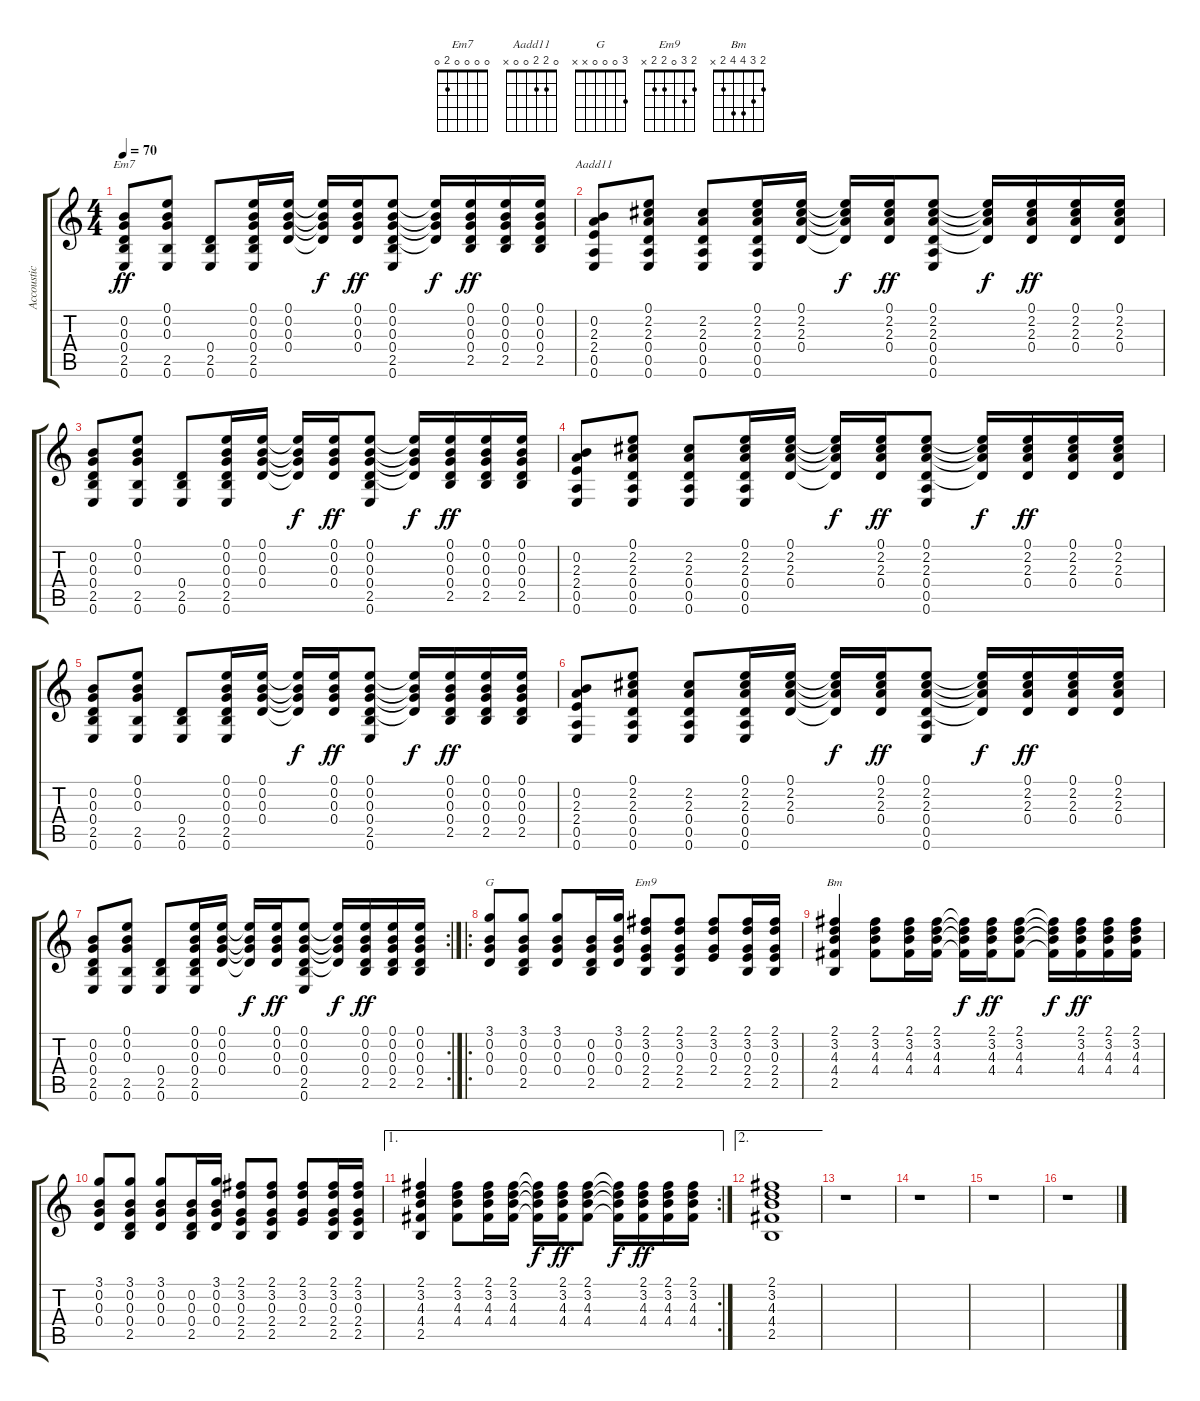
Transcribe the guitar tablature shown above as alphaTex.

\track ("Accoustic 2" "Accoustic ") {instrument acousticguitarnylon}
\staff {score tabs}
\tuning (E4 B3 G3 D3 A2 E2) {hide}
\chord ("Em7" 0 0 0 0 2 0)
\chord ("Aadd11" 0 2 2 0 0 x)
\chord ("G" 3 0 0 0 x x)
\chord ("Em9" 2 3 0 2 2 x)
\chord ("Bm" 2 3 4 4 2 x)
\ts (4 4)
\tempo 70
\clef g2
\ks c
(0.2 0.3 0.4 2.5 0.6).8{ch "Em7" dy ff} (0.1 0.2 0.3 2.5 0.6).8 (0.4 2.5 0.6).8 (0.1 0.2 0.3 0.4 2.5 0.6).16 (0.1 0.2 0.3 0.4).16 (0.1{t} 0.2{t} 0.3{t} 0.4{t}).16{dy f} (0.1 0.2 0.3 0.4).16{dy ff} (0.1 0.2 0.3 0.4 2.5 0.6).8 (0.1{t} 0.2{t} 0.3{t} 0.4{t}).16{dy f} (0.1 0.2 0.3 0.4 2.5).16{dy ff} (0.1 0.2 0.3 0.4 2.5).16 (0.1 0.2 0.3 0.4 2.5).16 |
(0.2 2.3 2.4 0.5 0.6).8{ch "Aadd11"} (0.1 2.2 2.3 0.4 0.5 0.6).8 (2.2 2.3 0.4 0.5 0.6).8 (0.1 2.2 2.3 0.4 0.5 0.6).16 (0.1 2.2 2.3 0.4).16 (0.1{t} 2.2{t} 2.3{t} 0.4{t}).16{dy f} (0.1 2.2 2.3 0.4).16{dy ff} (0.1 2.2 2.3 0.4 0.5 0.6).8 (0.1{t} 2.2{t} 2.3{t} 0.4{t}).16{dy f} (0.1 2.2 2.3 0.4).16{dy ff} (0.1 2.2 2.3 0.4).16 (0.1 2.2 2.3 0.4).16 |
(0.2 0.3 0.4 2.5 0.6).8 (0.1 0.2 0.3 2.5 0.6).8 (0.4 2.5 0.6).8 (0.1 0.2 0.3 0.4 2.5 0.6).16 (0.1 0.2 0.3 0.4).16 (0.1{t} 0.2{t} 0.3{t} 0.4{t}).16{dy f} (0.1 0.2 0.3 0.4).16{dy ff} (0.1 0.2 0.3 0.4 2.5 0.6).8 (0.1{t} 0.2{t} 0.3{t} 0.4{t}).16{dy f} (0.1 0.2 0.3 0.4 2.5).16{dy ff} (0.1 0.2 0.3 0.4 2.5).16 (0.1 0.2 0.3 0.4 2.5).16 |
(0.2 2.3 2.4 0.5 0.6).8 (0.1 2.2 2.3 0.4 0.5 0.6).8 (2.2 2.3 0.4 0.5 0.6).8 (0.1 2.2 2.3 0.4 0.5 0.6).16 (0.1 2.2 2.3 0.4).16 (0.1{t} 2.2{t} 2.3{t} 0.4{t}).16{dy f} (0.1 2.2 2.3 0.4).16{dy ff} (0.1 2.2 2.3 0.4 0.5 0.6).8 (0.1{t} 2.2{t} 2.3{t} 0.4{t}).16{dy f} (0.1 2.2 2.3 0.4).16{dy ff} (0.1 2.2 2.3 0.4).16 (0.1 2.2 2.3 0.4).16 |
(0.2 0.3 0.4 2.5 0.6).8 (0.1 0.2 0.3 2.5 0.6).8 (0.4 2.5 0.6).8 (0.1 0.2 0.3 0.4 2.5 0.6).16 (0.1 0.2 0.3 0.4).16 (0.1{t} 0.2{t} 0.3{t} 0.4{t}).16{dy f} (0.1 0.2 0.3 0.4).16{dy ff} (0.1 0.2 0.3 0.4 2.5 0.6).8 (0.1{t} 0.2{t} 0.3{t} 0.4{t}).16{dy f} (0.1 0.2 0.3 0.4 2.5).16{dy ff} (0.1 0.2 0.3 0.4 2.5).16 (0.1 0.2 0.3 0.4 2.5).16 |
(0.2 2.3 2.4 0.5 0.6).8 (0.1 2.2 2.3 0.4 0.5 0.6).8 (2.2 2.3 0.4 0.5 0.6).8 (0.1 2.2 2.3 0.4 0.5 0.6).16 (0.1 2.2 2.3 0.4).16 (0.1{t} 2.2{t} 2.3{t} 0.4{t}).16{dy f} (0.1 2.2 2.3 0.4).16{dy ff} (0.1 2.2 2.3 0.4 0.5 0.6).8 (0.1{t} 2.2{t} 2.3{t} 0.4{t}).16{dy f} (0.1 2.2 2.3 0.4).16{dy ff} (0.1 2.2 2.3 0.4).16 (0.1 2.2 2.3 0.4).16 |
\rc 2
(0.2 0.3 0.4 2.5 0.6).8 (0.1 0.2 0.3 2.5 0.6).8 (0.4 2.5 0.6).8 (0.1 0.2 0.3 0.4 2.5 0.6).16 (0.1 0.2 0.3 0.4).16 (0.1{t} 0.2{t} 0.3{t} 0.4{t}).16{dy f} (0.1 0.2 0.3 0.4).16{dy ff} (0.1 0.2 0.3 0.4 2.5 0.6).8 (0.1{t} 0.2{t} 0.3{t} 0.4{t}).16{dy f} (0.1 0.2 0.3 0.4 2.5).16{dy ff} (0.1 0.2 0.3 0.4 2.5).16 (0.1 0.2 0.3 0.4 2.5).16 |
\ro
(3.1 0.2 0.3 0.4).8{ch "G"} (3.1 0.2 0.3 0.4 2.5).8 (3.1 0.2 0.3 0.4).8 (0.2 0.3 0.4 2.5).16 (3.1 0.2 0.3 0.4).16 (2.1 3.2 0.3 2.4 2.5).8{ch "Em9"} (2.1 3.2 0.3 2.4 2.5).8 (2.1 3.2 0.3 2.4).8 (2.1 3.2 0.3 2.4 2.5).16 (2.1 3.2 0.3 2.4 2.5).16 |
(2.1 3.2 4.3 4.4 2.5).4{ch "Bm"} (2.1 3.2 4.3 4.4).8 (2.1 3.2 4.3 4.4).16 (2.1 3.2 4.3 4.4).16 (2.1{t} 3.2{t} 4.3{t} 4.4{t}).16{dy f} (2.1 3.2 4.3 4.4).16{dy ff} (2.1 3.2 4.3 4.4).8 (2.1{t} 3.2{t} 4.3{t} 4.4{t}).16{dy f} (2.1 3.2 4.3 4.4).16{dy ff} (2.1 3.2 4.3 4.4).16 (2.1 3.2 4.3 4.4).16 |
(3.1 0.2 0.3 0.4).8 (3.1 0.2 0.3 0.4 2.5).8 (3.1 0.2 0.3 0.4).8 (0.2 0.3 0.4 2.5).16 (3.1 0.2 0.3 0.4).16 (2.1 3.2 0.3 2.4 2.5).8 (2.1 3.2 0.3 2.4 2.5).8 (2.1 3.2 0.3 2.4).8 (2.1 3.2 0.3 2.4 2.5).16 (2.1 3.2 0.3 2.4 2.5).16 |
\ae 1
\rc 2
(2.1 3.2 4.3 4.4 2.5).4 (2.1 3.2 4.3 4.4).8 (2.1 3.2 4.3 4.4).16 (2.1 3.2 4.3 4.4).16 (2.1{t} 3.2{t} 4.3{t} 4.4{t}).16{dy f} (2.1 3.2 4.3 4.4).16{dy ff} (2.1 3.2 4.3 4.4).8 (2.1{t} 3.2{t} 4.3{t} 4.4{t}).16{dy f} (2.1 3.2 4.3 4.4).16{dy ff} (2.1 3.2 4.3 4.4).16 (2.1 3.2 4.3 4.4).16 |
\ae 2
(2.1 3.2 4.3 4.4 2.5).1 |
r.1 |
r.1 |
r.1 |
r.1
